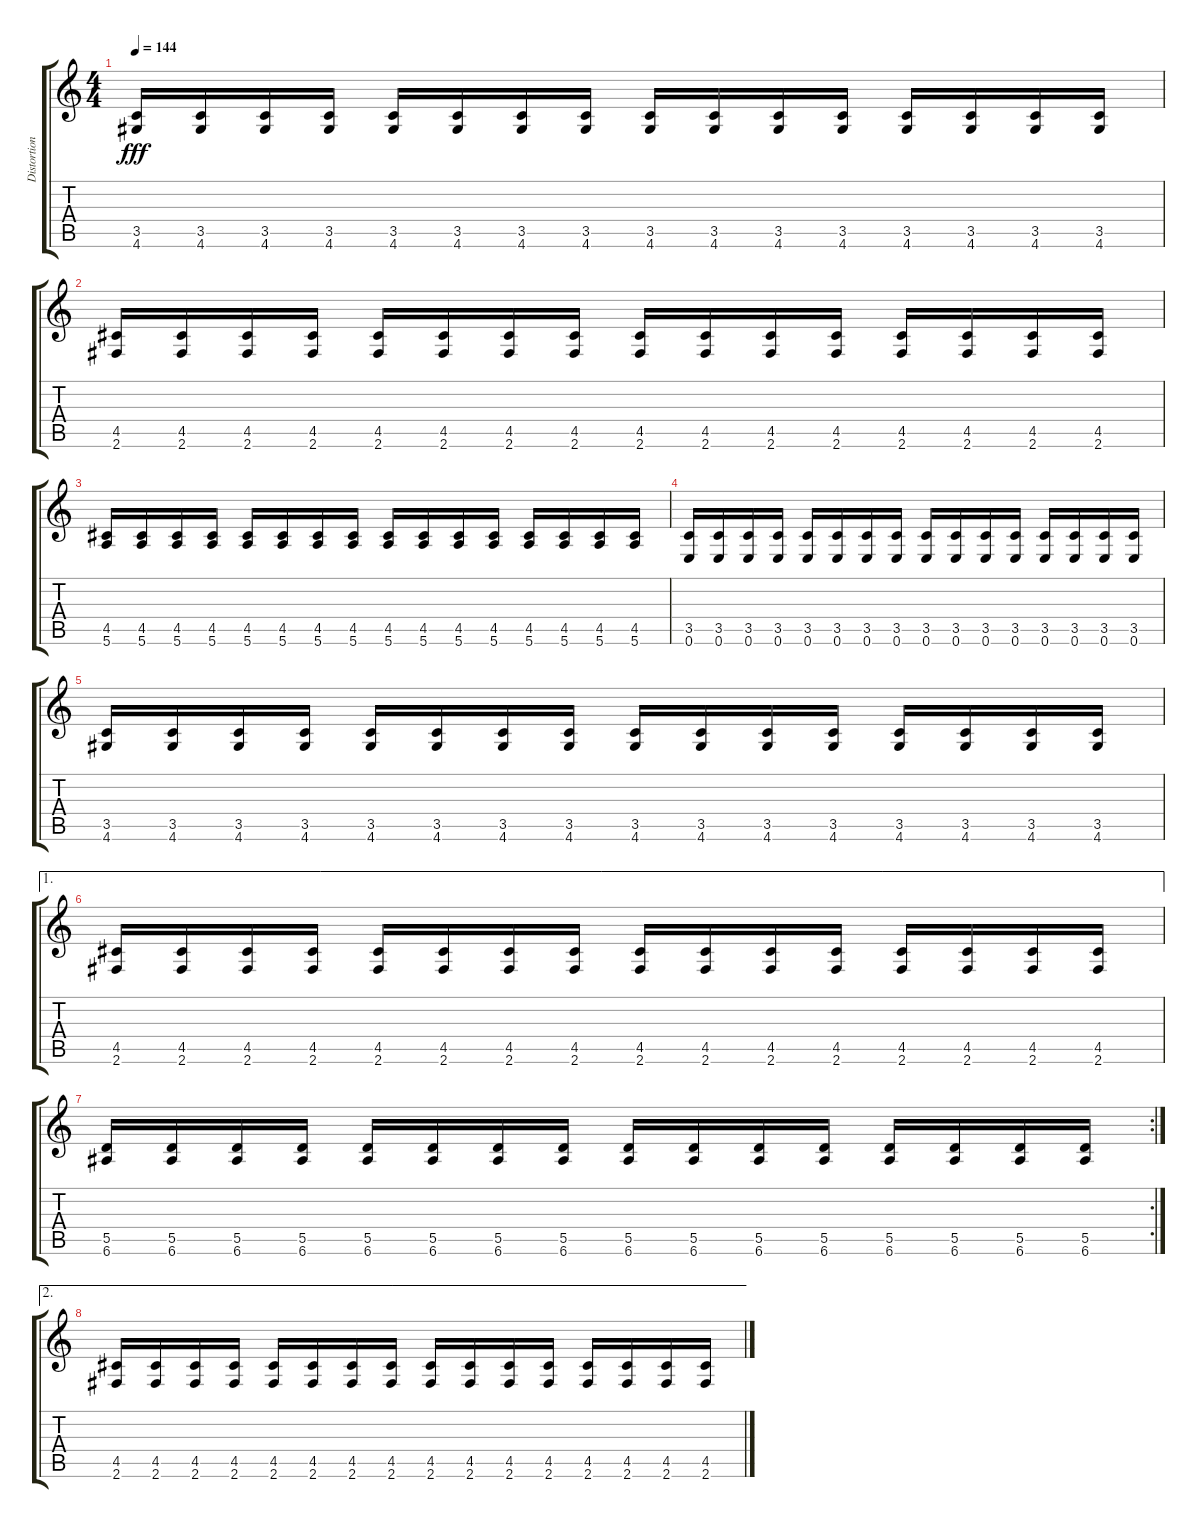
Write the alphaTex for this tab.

\track ("Distortion Guitar -Ihsahn" "Distortion") {instrument distortionguitar}
\staff {score tabs}
\tuning (E4 B3 G3 D3 A2 E2) {hide}
\ts (4 4)
\tempo 144
\clef g2
\ks c
(3.5 4.6).16{dy fff} (3.5 4.6).16 (3.5 4.6).16 (3.5 4.6).16 (3.5 4.6).16 (3.5 4.6).16 (3.5 4.6).16 (3.5 4.6).16 (3.5 4.6).16 (3.5 4.6).16 (3.5 4.6).16 (3.5 4.6).16 (3.5 4.6).16 (3.5 4.6).16 (3.5 4.6).16 (3.5 4.6).16 |
(4.5 2.6).16 (4.5 2.6).16 (4.5 2.6).16 (4.5 2.6).16 (4.5 2.6).16 (4.5 2.6).16 (4.5 2.6).16 (4.5 2.6).16 (4.5 2.6).16 (4.5 2.6).16 (4.5 2.6).16 (4.5 2.6).16 (4.5 2.6).16 (4.5 2.6).16 (4.5 2.6).16 (4.5 2.6).16 |
(4.5 5.6).16 (4.5 5.6).16 (4.5 5.6).16 (4.5 5.6).16 (4.5 5.6).16 (4.5 5.6).16 (4.5 5.6).16 (4.5 5.6).16 (4.5 5.6).16 (4.5 5.6).16 (4.5 5.6).16 (4.5 5.6).16 (4.5 5.6).16 (4.5 5.6).16 (4.5 5.6).16 (4.5 5.6).16 |
(3.5 0.6).16 (3.5 0.6).16 (3.5 0.6).16 (3.5 0.6).16 (3.5 0.6).16 (3.5 0.6).16 (3.5 0.6).16 (3.5 0.6).16 (3.5 0.6).16 (3.5 0.6).16 (3.5 0.6).16 (3.5 0.6).16 (3.5 0.6).16 (3.5 0.6).16 (3.5 0.6).16 (3.5 0.6).16 |
(3.5 4.6).16 (3.5 4.6).16 (3.5 4.6).16 (3.5 4.6).16 (3.5 4.6).16 (3.5 4.6).16 (3.5 4.6).16 (3.5 4.6).16 (3.5 4.6).16 (3.5 4.6).16 (3.5 4.6).16 (3.5 4.6).16 (3.5 4.6).16 (3.5 4.6).16 (3.5 4.6).16 (3.5 4.6).16 |
\ae 1
(4.5 2.6).16 (4.5 2.6).16 (4.5 2.6).16 (4.5 2.6).16 (4.5 2.6).16 (4.5 2.6).16 (4.5 2.6).16 (4.5 2.6).16 (4.5 2.6).16 (4.5 2.6).16 (4.5 2.6).16 (4.5 2.6).16 (4.5 2.6).16 (4.5 2.6).16 (4.5 2.6).16 (4.5 2.6).16 |
\rc 2
(5.5 6.6).16 (5.5 6.6).16 (5.5 6.6).16 (5.5 6.6).16 (5.5 6.6).16 (5.5 6.6).16 (5.5 6.6).16 (5.5 6.6).16 (5.5 6.6).16 (5.5 6.6).16 (5.5 6.6).16 (5.5 6.6).16 (5.5 6.6).16 (5.5 6.6).16 (5.5 6.6).16 (5.5 6.6).16 |
\ae 2
(4.5 2.6).16 (4.5 2.6).16 (4.5 2.6).16 (4.5 2.6).16 (4.5 2.6).16 (4.5 2.6).16 (4.5 2.6).16 (4.5 2.6).16 (4.5 2.6).16 (4.5 2.6).16 (4.5 2.6).16 (4.5 2.6).16 (4.5 2.6).16 (4.5 2.6).16 (4.5 2.6).16 (4.5 2.6).16
